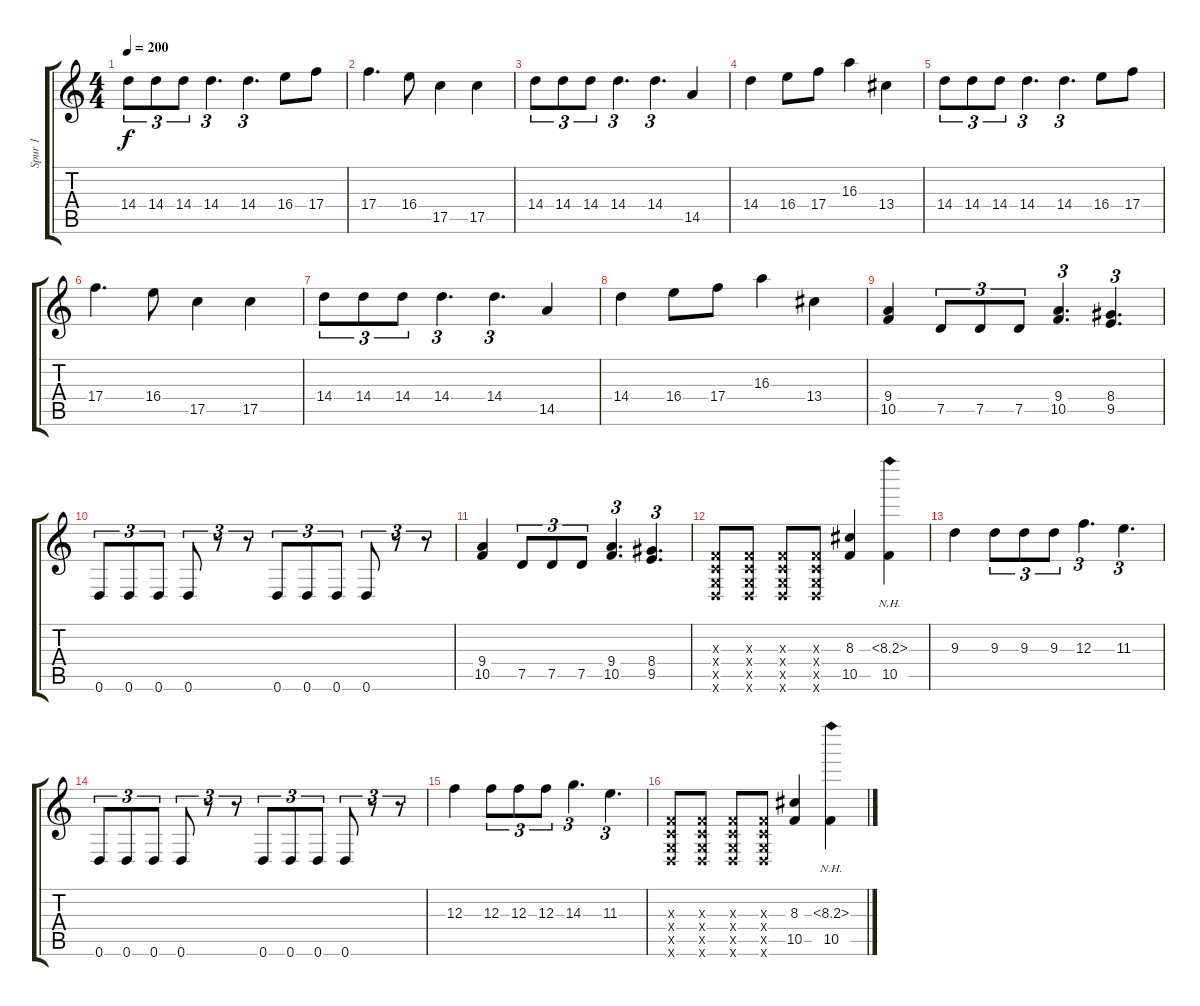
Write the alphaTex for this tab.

\track ("Spur 1" "Spur 1") {instrument distortionguitar}
\staff {score tabs}
\tuning (D4 A3 F3 C3 G2 D2) {hide}
\ts (4 4)
\tempo 200
\clef g2
\ks c
14.4.8{tu (3 2) dy f} 14.4.8{tu (3 2)} 14.4.8{tu (3 2)} 14.4.4{d tu (3 2)} 14.4.4{d tu (3 2)} 16.4.8 17.4.8 |
17.4.4{d} 16.4.8 17.5.4 17.5.4 |
14.4.8{tu (3 2)} 14.4.8{tu (3 2)} 14.4.8{tu (3 2)} 14.4.4{d tu (3 2)} 14.4.4{d tu (3 2)} 14.5.4 |
14.4.4 16.4.8 17.4.8 16.3.4 13.4.4 |
14.4.8{tu (3 2)} 14.4.8{tu (3 2)} 14.4.8{tu (3 2)} 14.4.4{d tu (3 2)} 14.4.4{d tu (3 2)} 16.4.8 17.4.8 |
17.4.4{d} 16.4.8 17.5.4 17.5.4 |
14.4.8{tu (3 2)} 14.4.8{tu (3 2)} 14.4.8{tu (3 2)} 14.4.4{d tu (3 2)} 14.4.4{d tu (3 2)} 14.5.4 |
14.4.4 16.4.8 17.4.8 16.3.4 13.4.4 |
(9.4 10.5).4 7.5.8{tu (3 2)} 7.5.8{tu (3 2)} 7.5.8{tu (3 2)} (9.4 10.5).4{d tu (3 2)} (8.4 9.5).4{d tu (3 2)} |
0.6.8{tu (3 2)} 0.6.8{tu (3 2)} 0.6.8{tu (3 2)} 0.6.8{tu (3 2)} r.8{tu (3 2)} r.8{tu (3 2)} 0.6.8{tu (3 2)} 0.6.8{tu (3 2)} 0.6.8{tu (3 2)} 0.6.8{tu (3 2)} r.8{tu (3 2)} r.8{tu (3 2)} |
(9.4 10.5).4 7.5.8{tu (3 2)} 7.5.8{tu (3 2)} 7.5.8{tu (3 2)} (9.4 10.5).4{d tu (3 2)} (8.4 9.5).4{d tu (3 2)} |
(0.3{x} 0.4{x} 0.5{x} 0.6{x}).8 (0.3{x} 0.4{x} 0.5{x} 0.6{x}).8 (0.3{x} 0.4{x} 0.5{x} 0.6{x}).8 (0.3{x} 0.4{x} 0.5{x} 0.6{x}).8 (8.3 10.5).4 (8.3{nh} 10.5).4 |
9.3.4 9.3.8{tu (3 2)} 9.3.8{tu (3 2)} 9.3.8{tu (3 2)} 12.3.4{d tu (3 2)} 11.3.4{d tu (3 2)} |
0.6.8{tu (3 2)} 0.6.8{tu (3 2)} 0.6.8{tu (3 2)} 0.6.8{tu (3 2)} r.8{tu (3 2)} r.8{tu (3 2)} 0.6.8{tu (3 2)} 0.6.8{tu (3 2)} 0.6.8{tu (3 2)} 0.6.8{tu (3 2)} r.8{tu (3 2)} r.8{tu (3 2)} |
12.3.4 12.3.8{tu (3 2)} 12.3.8{tu (3 2)} 12.3.8{tu (3 2)} 14.3.4{d tu (3 2)} 11.3.4{d tu (3 2)} |
(0.3{x} 0.4{x} 0.5{x} 0.6{x}).8 (0.3{x} 0.4{x} 0.5{x} 0.6{x}).8 (0.3{x} 0.4{x} 0.5{x} 0.6{x}).8 (0.3{x} 0.4{x} 0.5{x} 0.6{x}).8 (8.3 10.5).4 (8.3{nh} 10.5).4
